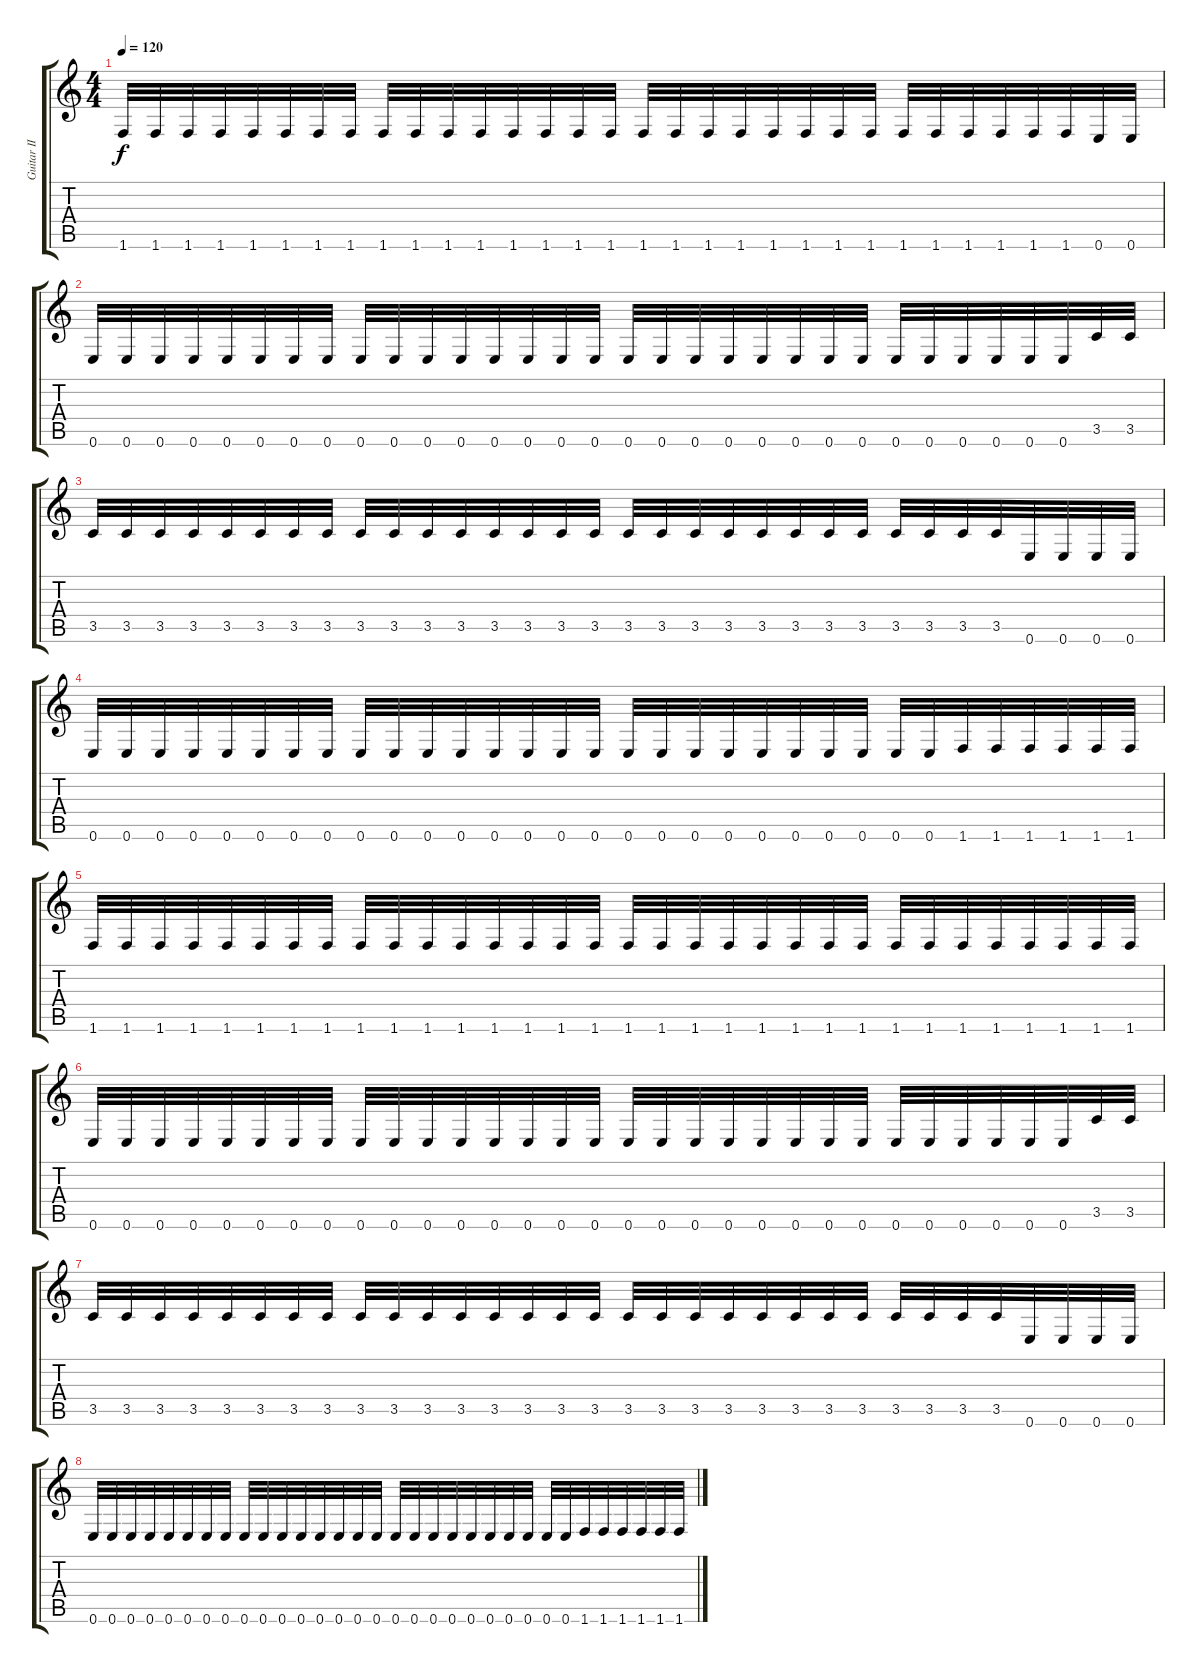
\track ("Guitar II" "Guitar II") {instrument distortionguitar}
\staff {score tabs}
\tuning (E4 B3 G3 D3 A2 E2) {hide}
\ts (4 4)
\tempo 120
\clef g2
\ks c
1.6.32{dy f} 1.6.32 1.6.32 1.6.32 1.6.32 1.6.32 1.6.32 1.6.32 1.6.32 1.6.32 1.6.32 1.6.32 1.6.32 1.6.32 1.6.32 1.6.32 1.6.32 1.6.32 1.6.32 1.6.32 1.6.32 1.6.32 1.6.32 1.6.32 1.6.32 1.6.32 1.6.32 1.6.32 1.6.32 1.6.32 0.6.32 0.6.32 |
0.6.32 0.6.32 0.6.32 0.6.32 0.6.32 0.6.32 0.6.32 0.6.32 0.6.32 0.6.32 0.6.32 0.6.32 0.6.32 0.6.32 0.6.32 0.6.32 0.6.32 0.6.32 0.6.32 0.6.32 0.6.32 0.6.32 0.6.32 0.6.32 0.6.32 0.6.32 0.6.32 0.6.32 0.6.32 0.6.32 3.5.32 3.5.32 |
3.5.32 3.5.32 3.5.32 3.5.32 3.5.32 3.5.32 3.5.32 3.5.32 3.5.32 3.5.32 3.5.32 3.5.32 3.5.32 3.5.32 3.5.32 3.5.32 3.5.32 3.5.32 3.5.32 3.5.32 3.5.32 3.5.32 3.5.32 3.5.32 3.5.32 3.5.32 3.5.32 3.5.32 0.6.32 0.6.32 0.6.32 0.6.32 |
0.6.32 0.6.32 0.6.32 0.6.32 0.6.32 0.6.32 0.6.32 0.6.32 0.6.32 0.6.32 0.6.32 0.6.32 0.6.32 0.6.32 0.6.32 0.6.32 0.6.32 0.6.32 0.6.32 0.6.32 0.6.32 0.6.32 0.6.32 0.6.32 0.6.32 0.6.32 1.6.32 1.6.32 1.6.32 1.6.32 1.6.32 1.6.32 |
1.6.32 1.6.32 1.6.32 1.6.32 1.6.32 1.6.32 1.6.32 1.6.32 1.6.32 1.6.32 1.6.32 1.6.32 1.6.32 1.6.32 1.6.32 1.6.32 1.6.32 1.6.32 1.6.32 1.6.32 1.6.32 1.6.32 1.6.32 1.6.32 1.6.32 1.6.32 1.6.32 1.6.32 1.6.32 1.6.32 1.6.32 1.6.32 |
0.6.32 0.6.32 0.6.32 0.6.32 0.6.32 0.6.32 0.6.32 0.6.32 0.6.32 0.6.32 0.6.32 0.6.32 0.6.32 0.6.32 0.6.32 0.6.32 0.6.32 0.6.32 0.6.32 0.6.32 0.6.32 0.6.32 0.6.32 0.6.32 0.6.32 0.6.32 0.6.32 0.6.32 0.6.32 0.6.32 3.5.32 3.5.32 |
3.5.32 3.5.32 3.5.32 3.5.32 3.5.32 3.5.32 3.5.32 3.5.32 3.5.32 3.5.32 3.5.32 3.5.32 3.5.32 3.5.32 3.5.32 3.5.32 3.5.32 3.5.32 3.5.32 3.5.32 3.5.32 3.5.32 3.5.32 3.5.32 3.5.32 3.5.32 3.5.32 3.5.32 0.6.32 0.6.32 0.6.32 0.6.32 |
0.6.32 0.6.32 0.6.32 0.6.32 0.6.32 0.6.32 0.6.32 0.6.32 0.6.32 0.6.32 0.6.32 0.6.32 0.6.32 0.6.32 0.6.32 0.6.32 0.6.32 0.6.32 0.6.32 0.6.32 0.6.32 0.6.32 0.6.32 0.6.32 0.6.32 0.6.32 1.6.32 1.6.32 1.6.32 1.6.32 1.6.32 1.6.32
